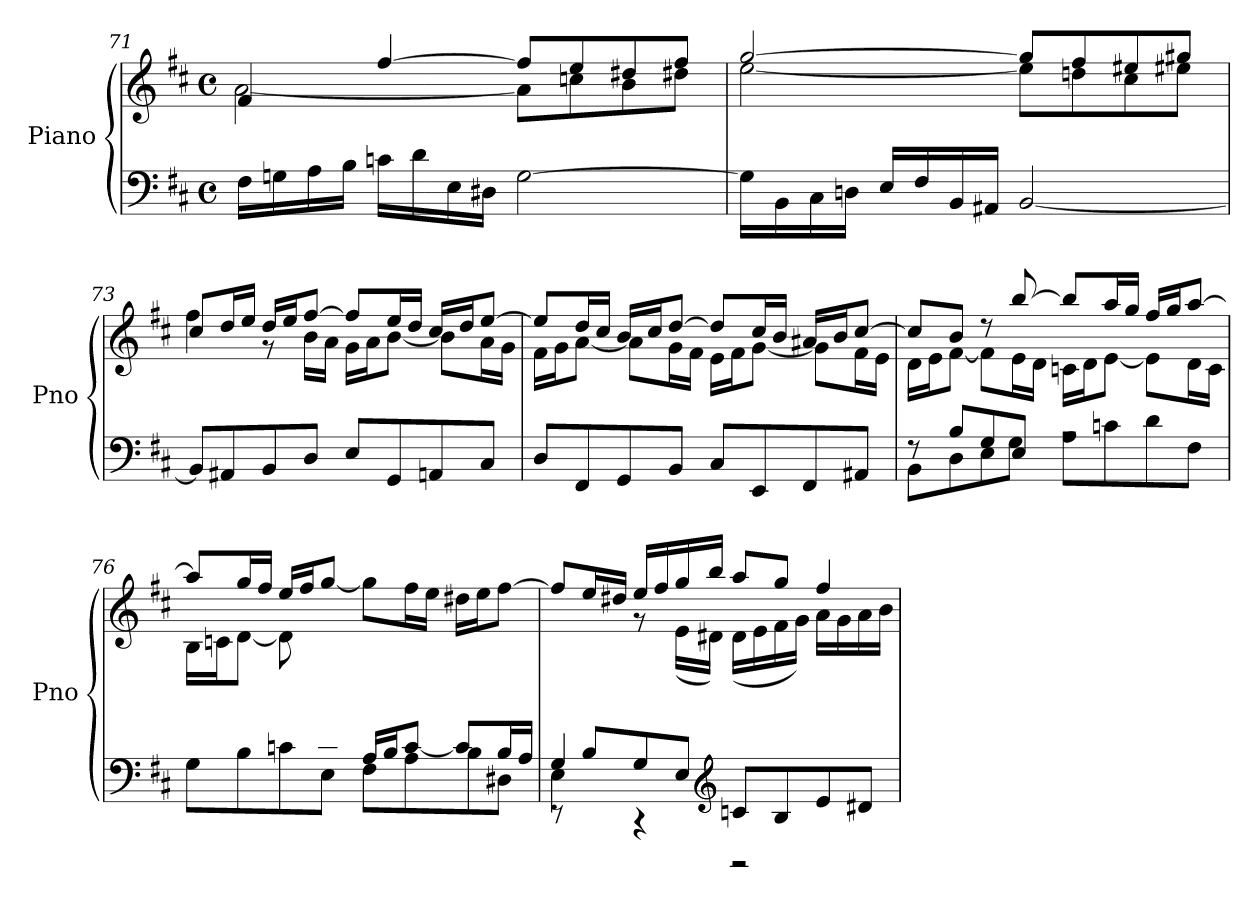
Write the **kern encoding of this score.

**kern	**kern
*part1	*part1
*staff2	*staff1
*I"Piano	*
*I'Pno	*
!!LO:LB:g=z
*clefF4	*clefG2
*k[f#c#]	*k[f#c#]
*M4/4	*M4/4
*met(c)	*met(c)
=71	=71
*	*^
16F#\LL	4f#/	[2a\
16Gn\	.	.
16A\	.	.
16B\JJ	.	.
16cn\LL	[4ff#/	.
16d\	.	.
16E\	.	.
16D#X\JJ	.	.
[2G\	8ff#/L]	8a\L]
.	8ee/	8ccn\
.	8dd#X/	8b\
.	8ff#/J	8dd#X\J
=72	=72	=72
16G\LL]	[2gg/	[2ee\
16BB\	.	.
16C#\	.	.
16Dn\JJ	.	.
16E/LL	.	.
16F#/	.	.
16BB/	.	.
16AA#X/JJ	.	.
[2BB/	8gg/L]	8ee\L]
.	8ff#/	8ddn\
.	8ee#X/	8cc#\
.	8gg#X/J	8ee#X\J
!!LO:LB:g=z	!!
=73	=73	=73
8BB/L]	8cc#/L	4ff#\
8AA#X/	16dd/L	.
.	16ee/JJ	.
8BB/	16dd/LL	8r
.	16ee/J	.
8D/J	[8ff#/J	16b\LL
.	.	16a\JJ
8E/L	8ff#/L]	16g\LL
.	.	16a\J
8GG/	16ee/L	[8b\J
.	16dd/JJ	.
8AAn/	16cc#/LL	8b\L]
.	16dd/J	.
8C#/J	[8ee/J	16a\L
.	.	16g\JJ
=74	=74	=74
8D/L	8ee/L]	16f#\LL
.	.	16g\J
8FF#/	16dd/L	[8a\J
.	16cc#/JJ	.
8GG/	16b/LL	8a\L]
.	16cc#/J	.
8BB/J	[8dd/J	16g\L
.	.	16f#\JJ
8C#/L	8dd/L]	16e\LL
.	.	16f#\J
8EE/	16cc#/L	[8g\J
.	16b/JJ	.
8FF#/	16a#X/LL	8g\L]
.	16b/J	.
8AA#X/J	[8cc#/J	16f#\L
.	.	16e\JJ
!!LO:PB:g=z	!!
=75	=75	=75
*^	*	*
8rF	8BB\L	8cc#/L]	16d\LL
.	.	.	16e\J
8B/L	8D\	8b/J	[8f#\J
8G/	8E\	8rdd	8f#\L]
8E/J	8G\J	[8bb/	16e\L
.	.	.	16d\JJ
2rA	8A\L	8bb/L]	16cn\LL
.	.	.	16d\J
.	8cn\	16aa/L	[8e\J
.	.	16gg/JJ	.
.	8d\	16ff#/LL	8e\L]
.	.	16gg/J	.
.	8F#\J	[8aa/J	16d\L
.	.	.	16c\JJ
=76	=76	=76	=76
*	*^	*	*
4.ryy	2ryy	8G\L	8aa/L]	16B\LL
.	.	.	.	16cn\J
.	.	8B\	16gg/L	[8d\J
.	.	.	16ff#/JJ	.
.	.	8cn\	16ee/LL	8d\L]
.	.	.	16ff#/J	.
16c/L	.	8E\J	[8gg/J	8ryy
16B/JJ	.	.	.	.
2ryy	16A/LL	8F#\L	8gg\L]	2ryy
.	16B/J	.	.	.
.	[8c/J	8A\	16ff#\L	.
.	.	.	16ee\JJ	.
.	8c/L]	8B\	16dd#X\LL	.
.	.	.	16ee\J	.
.	16B/L	8D#X\J	[8ff#\J	.
.	16A/JJ	.	.	.
!!LO:LB:g=z	!!
=77	=77	=77	=77	=77
4G/	4E\	8rEE	8ff#/L]	4ryy
.	.	8B/L	16ee/L	.
.	.	.	16dd#X/JJ	.
2.ryy	4rCC	8G/	16ee/LL	8rg
.	.	.	16ff#/	.
.	.	8E/J	16gg/	(<16e\LL
.	.	.	16bb/JJ	16d#X\JJ)
*clefG2	*	*	*	*
.	2rGG	8cn/L	8aa/L	(<16d#\LL
.	.	.	.	16e\
.	.	8B/	8gg/J	16f#\
.	.	.	.	16g\JJ)
.	.	8e/	4ff#/	16a\LL
.	.	.	.	16g\
.	.	8d#X/J	.	16a\
.	.	.	.	16b\JJ
*v	*v	*v	*	*
*	*v	*v
=	=
*-	*-
